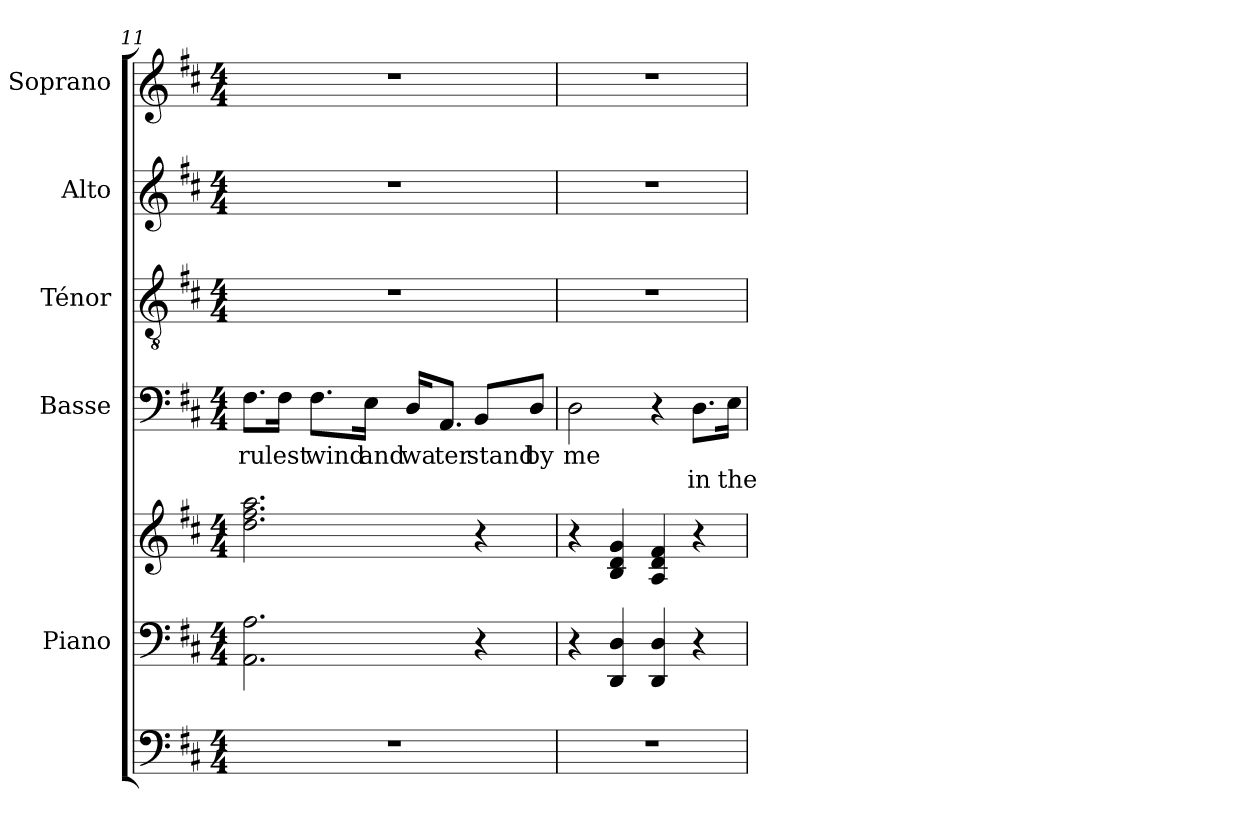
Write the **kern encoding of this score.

**kern	**kern	**kern	**kern	**text	**text	**kern	**kern	**kern
*part6	*part5	*part5	*part4	*part4	*part4	*part3	*part2	*part1
*staff7	*staff6	*staff5	*staff4	*staff4	*staff4	*staff3	*staff2	*staff1
*	*I"Piano	*	*I"Basse	*	*	*I"Ténor	*I"Alto	*I"Soprano
*	*I'Pno	*	*I'Ba.	*	*	*I'T	*I'A	*I'S
*clefF4	*clefF4	*clefG2	*clefF4	*	*	*clefGv2	*clefG2	*clefG2
*k[f#c#]	*k[f#c#]	*k[f#c#]	*k[f#c#]	*	*	*k[f#c#]	*k[f#c#]	*k[f#c#]
*D:	*D:	*D:	*D:	*	*	*D:	*D:	*D:
*M4/4	*M4/4	*M4/4	*M4/4	*	*	*M4/4	*M4/4	*M4/4
=11	=11	=11	=11	=11	=11	=11	=11	=11
!	!	!	!	!LO:LY:b	!	!	!	!
1r	2.AA\ 2.A\	2.dd\ 2.ff#\ 2.aa\	8.F#\L	ru	.	1r	1r	1r
!	!	!	!	!LO:LY:b	!	!	!	!
.	.	.	16F#\Jk	lest	.	.	.	.
!	!	!	!	!LO:LY:b	!	!	!	!
.	.	.	8.F#\L	wind	.	.	.	.
!	!	!	!	!LO:LY:b	!	!	!	!
.	.	.	16E\Jk	and	.	.	.	.
!	!	!	!	!LO:LY:b	!	!	!	!
.	.	.	16D/KL	wa	.	.	.	.
!	!	!	!	!LO:LY:b	!	!	!	!
.	.	.	8.AA/J	ter	.	.	.	.
!	!	!	!	!LO:LY:b	!	!	!	!
.	4r	4r	8BB/L	stand	.	.	.	.
!	!	!	!	!LO:LY:b	!	!	!	!
.	.	.	8D/J	by	.	.	.	.
=12	=12	=12	=12	=12	=12	=12	=12	=12
!	!	!	!	!LO:LY:b	!	!	!	!
1r	4r	4r	2D\	me	.	1r	1r	1r
.	4DD/ 4D/	4B/ 4d/ 4g/	.	.	.	.	.	.
.	4DD/ 4D/	4A/ 4d/ 4f#/	4r	.	.	.	.	.
!	!	!	!	!	!LO:LY:b	!	!	!
.	4r	4r	8.D\L	.	in	.	.	.
!	!	!	!	!	!LO:LY:b	!	!	!
.	.	.	16E\Jk	.	the	.	.	.
=	=	=	=	=	=	=	=	=
*-	*-	*-	*-	*-	*-	*-	*-	*-
